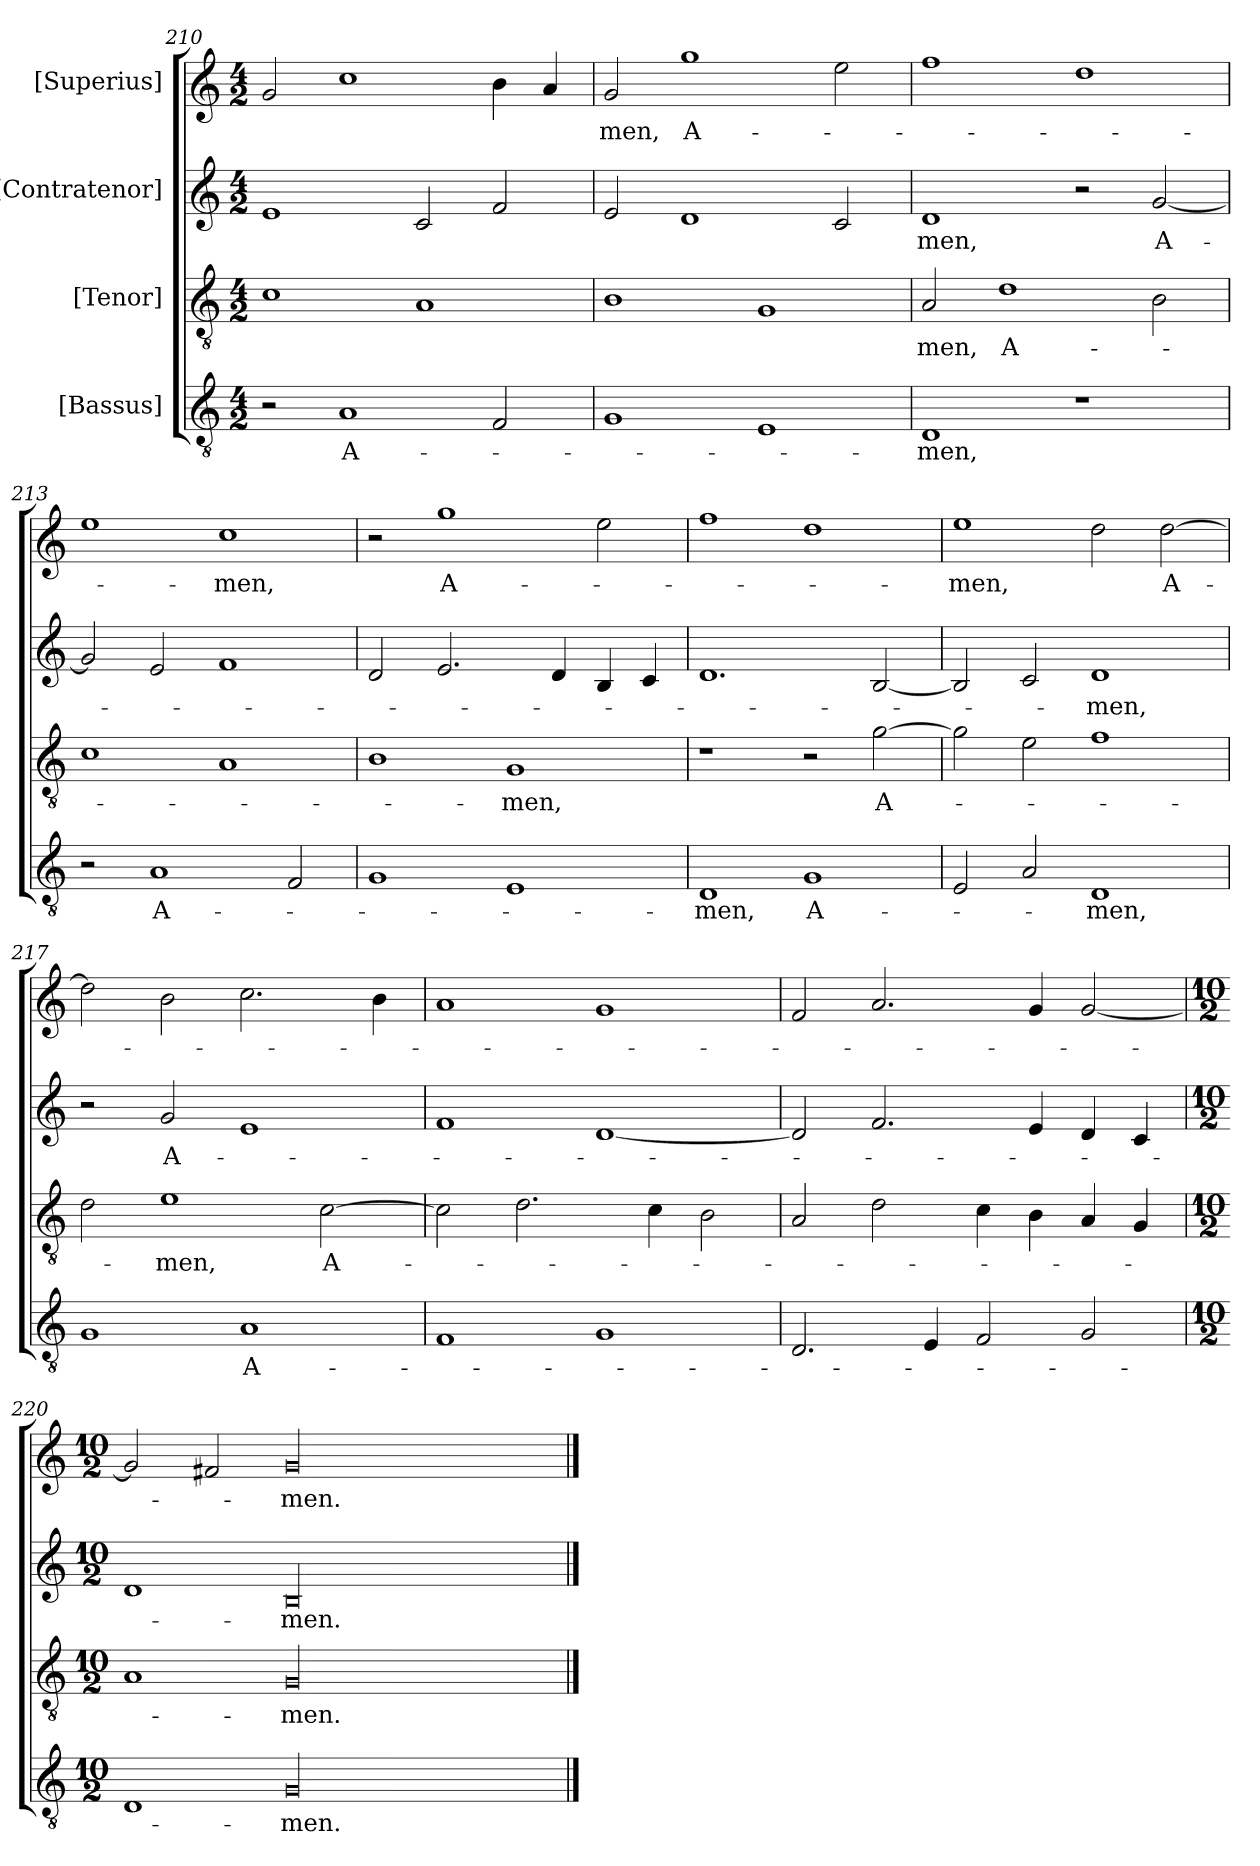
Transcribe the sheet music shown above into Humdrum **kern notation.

**kern	**text	**kern	**text	**kern	**text	**kern	**text
*part4	*part4	*part3	*part3	*part2	*part2	*part1	*part1
*staff4	*staff4	*staff3	*staff3	*staff2	*staff2	*staff1	*staff1
*I"[Bassus]	*	*I"[Tenor]	*	*I"[Contratenor]	*	*I"[Superius]	*
*clefGv2	*	*clefGv2	*	*clefG2	*	*clefG2	*
*k[]	*	*k[]	*	*k[]	*	*k[]	*
*M4/2	*	*M4/2	*	*M4/2	*	*M4/2	*
=210	=210	=210	=210	=210	=210	=210	=210
2r	.	1c\	.	1e/	.	2g/	.
1A/	A-	.	.	.	.	1cc\	.
.	.	1A/	.	2c/	.	.	.
2F/	.	.	.	2f/	.	4b\	.
.	.	.	.	.	.	4a/	.
=211	=211	=211	=211	=211	=211	=211	=211
1G/	.	1B\	.	2e/	.	2g/	-men,
.	.	.	.	1d/	.	1gg\	A-
1E/	.	1G/	.	.	.	.	.
.	.	.	.	2c/	.	2ee\	.
=212	=212	=212	=212	=212	=212	=212	=212
1D/	-men,	2A/	-men,	1d/	-men,	1ff\	.
.	.	1d\	A-	.	.	.	.
1r	.	.	.	2r	.	1dd\	.
.	.	2B\	.	[2g/	A-	.	.
=213	=213	=213	=213	=213	=213	=213	=213
2r	.	1c\	.	2g/]	.	1ee\	.
1A/	A-	.	.	2e/	.	.	.
.	.	1A/	.	1f/	.	1cc\	-men,
2F/	.	.	.	.	.	.	.
=214	=214	=214	=214	=214	=214	=214	=214
1G/	.	1B\	.	2d/	.	2r	.
.	.	.	.	2.e/	.	1gg\	A-
1E/	.	1G/	-men,	.	.	.	.
.	.	.	.	4d/	.	.	.
.	.	.	.	4B/	.	2ee\	.
.	.	.	.	4c/	.	.	.
=215	=215	=215	=215	=215	=215	=215	=215
1D/	-men,	1r	.	1.d/	.	1ff\	.
1G/	A-	2r	.	.	.	1dd\	.
.	.	[2g\	A-	[2B/	.	.	.
=216	=216	=216	=216	=216	=216	=216	=216
2E/	.	2g\]	.	2B/]	.	1ee\	-men,
2A/	.	2e\	.	2c/	.	.	.
1D/	-men,	1f\	.	1d/	-men,	2dd\	.
.	.	.	.	.	.	[2dd\	A-
=217	=217	=217	=217	=217	=217	=217	=217
1G/	.	2d\	.	2r	.	2dd\]	.
.	.	1e\	-men,	2g/	A-	2b\	.
1A/	A-	.	.	1e/	.	2.cc\	.
.	.	[2c\	A-	.	.	.	.
.	.	.	.	.	.	4b\	.
=218	=218	=218	=218	=218	=218	=218	=218
1F/	.	2c\]	.	1f/	.	1a/	.
.	.	2.d\	.	.	.	.	.
1G/	.	.	.	[1d/	.	1g/	.
.	.	4c\	.	.	.	.	.
.	.	2B\	.	.	.	.	.
=219	=219	=219	=219	=219	=219	=219	=219
2.D/	.	2A/	.	2d/]	.	2f/	.
.	.	2d\	.	2.f/	.	2.a/	.
4E/	.	.	.	.	.	.	.
2F/	.	4c\	.	.	.	.	.
.	.	4B\	.	4e/	.	4g/	.
2G/	.	4A/	.	4d/	.	[2g/	.
.	.	4G/	.	4c/	.	.	.
=220	=220	=220	=220	=220	=220	=220	=220
*M10/2	*	*M10/2	*	*M10/2	*	*M10/2	*
1D/	.	1A/	.	1d/	.	2g/]	.
.	.	.	.	.	.	2f#X/	.
00G/	-men.	00G/	-men.	00B/	-men.	00g/	-men.
==	==	==	==	==	==	==	==
*-	*-	*-	*-	*-	*-	*-	*-
